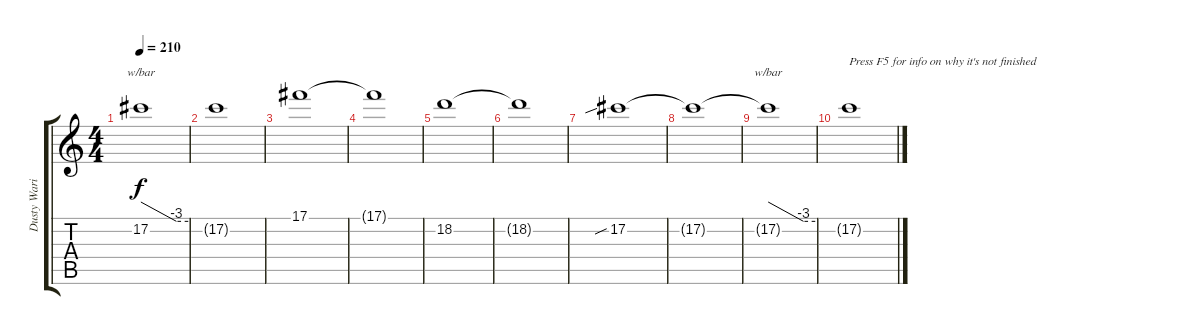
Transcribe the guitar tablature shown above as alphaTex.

\track ("Dusty Waring" "Dusty Wari") {instrument distortionguitar}
\staff {score tabs}
\tuning (Db4 Ab3 E3 B2 Gb2 Db2) {hide}
\ts (4 4)
\tempo 210
\clef g2
\ks c
17.2{t}.1{tbe (custom default 0 0 45 -12 60 -12) dy f} |
17.2{t}.1 |
17.1.1 |
17.1{t}.1 |
18.2.1 |
18.2{t}.1 |
17.2{sib}.1 |
17.2{t}.1 |
17.2{t}.1{tbe (custom default 0 0 45 -12 60 -12)} |
17.2{t}.1{txt "Press F5 for info on why it's not finished"}
